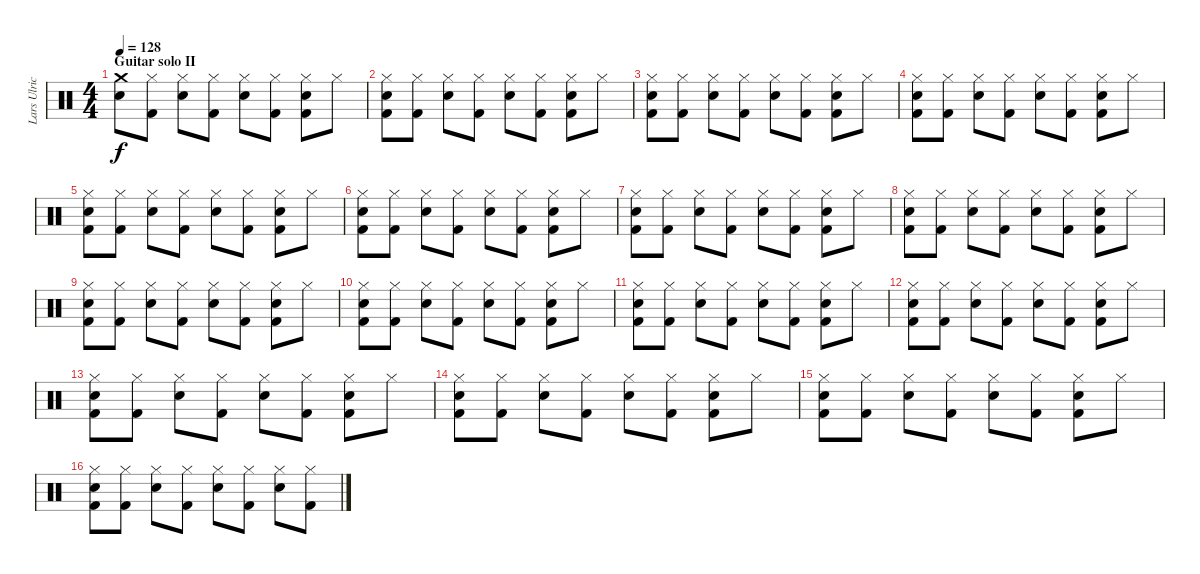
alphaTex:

\track ("Lars Ulrich" "Lars Ulric") {instrument percussion}
\staff {score}
\articulation defaults
\ts (4 4)
\section ("" "Guitar solo II")
\tempo 128
\clef neutral
\ks c
("Crash medium (hit)" "Snare (hit) 2").8{dy f} ("Kick (hit) 2" "Hi-Hat (closed)").8 ("Snare (hit) 2" "Hi-Hat (closed)").8 ("Kick (hit) 2" "Hi-Hat (closed)").8 ("Hi-Hat (closed)" "Snare (hit) 2").8 ("Hi-Hat (closed)" "Kick (hit) 2").8 ("Snare (hit) 2" "Hi-Hat (closed)" "Kick (hit) 2").8 "Hi-Hat (closed)".8 |
("Kick (hit) 2" "Snare (hit) 2" "Hi-Hat (closed)").8 ("Hi-Hat (closed)" "Kick (hit) 2").8 ("Snare (hit) 2" "Hi-Hat (closed)").8 ("Kick (hit) 2" "Hi-Hat (closed)").8 ("Hi-Hat (closed)" "Snare (hit) 2").8 ("Kick (hit) 2" "Hi-Hat (closed)").8 ("Kick (hit) 2" "Hi-Hat (closed)" "Snare (hit) 2").8 "Hi-Hat (closed)".8 |
("Kick (hit) 2" "Snare (hit) 2" "Hi-Hat (closed)").8 ("Hi-Hat (closed)" "Kick (hit) 2").8 ("Snare (hit) 2" "Hi-Hat (closed)").8 ("Kick (hit) 2" "Hi-Hat (closed)").8 ("Hi-Hat (closed)" "Snare (hit) 2").8 ("Kick (hit) 2" "Hi-Hat (closed)").8 ("Kick (hit) 2" "Hi-Hat (closed)" "Snare (hit) 2").8 "Hi-Hat (closed)".8 |
("Kick (hit) 2" "Snare (hit) 2" "Hi-Hat (closed)").8 ("Hi-Hat (closed)" "Kick (hit) 2").8 ("Snare (hit) 2" "Hi-Hat (closed)").8 ("Kick (hit) 2" "Hi-Hat (closed)").8 ("Hi-Hat (closed)" "Snare (hit) 2").8 ("Kick (hit) 2" "Hi-Hat (closed)").8 ("Kick (hit) 2" "Hi-Hat (closed)" "Snare (hit) 2").8 "Hi-Hat (closed)".8 |
("Kick (hit) 2" "Snare (hit) 2" "Hi-Hat (closed)").8 ("Hi-Hat (closed)" "Kick (hit) 2").8 ("Snare (hit) 2" "Hi-Hat (closed)").8 ("Kick (hit) 2" "Hi-Hat (closed)").8 ("Hi-Hat (closed)" "Snare (hit) 2").8 ("Kick (hit) 2" "Hi-Hat (closed)").8 ("Kick (hit) 2" "Hi-Hat (closed)" "Snare (hit) 2").8 "Hi-Hat (closed)".8 |
("Kick (hit) 2" "Snare (hit) 2" "Hi-Hat (closed)").8 ("Hi-Hat (closed)" "Kick (hit) 2").8 ("Snare (hit) 2" "Hi-Hat (closed)").8 ("Kick (hit) 2" "Hi-Hat (closed)").8 ("Hi-Hat (closed)" "Snare (hit) 2").8 ("Kick (hit) 2" "Hi-Hat (closed)").8 ("Kick (hit) 2" "Hi-Hat (closed)" "Snare (hit) 2").8 "Hi-Hat (closed)".8 |
("Kick (hit) 2" "Snare (hit) 2" "Hi-Hat (closed)").8 ("Hi-Hat (closed)" "Kick (hit) 2").8 ("Snare (hit) 2" "Hi-Hat (closed)").8 ("Kick (hit) 2" "Hi-Hat (closed)").8 ("Hi-Hat (closed)" "Snare (hit) 2").8 ("Kick (hit) 2" "Hi-Hat (closed)").8 ("Kick (hit) 2" "Hi-Hat (closed)" "Snare (hit) 2").8 "Hi-Hat (closed)".8 |
("Kick (hit) 2" "Snare (hit) 2" "Hi-Hat (closed)").8 ("Hi-Hat (closed)" "Kick (hit) 2").8 ("Snare (hit) 2" "Hi-Hat (closed)").8 ("Kick (hit) 2" "Hi-Hat (closed)").8 ("Hi-Hat (closed)" "Snare (hit) 2").8 ("Kick (hit) 2" "Hi-Hat (closed)").8 ("Kick (hit) 2" "Hi-Hat (closed)" "Snare (hit) 2").8 "Hi-Hat (closed)".8 |
("Kick (hit) 2" "Snare (hit) 2" "Hi-Hat (closed)").8 ("Hi-Hat (closed)" "Kick (hit) 2").8 ("Snare (hit) 2" "Hi-Hat (closed)").8 ("Kick (hit) 2" "Hi-Hat (closed)").8 ("Hi-Hat (closed)" "Snare (hit) 2").8 ("Kick (hit) 2" "Hi-Hat (closed)").8 ("Kick (hit) 2" "Hi-Hat (closed)" "Snare (hit) 2").8 "Hi-Hat (closed)".8 |
("Kick (hit) 2" "Snare (hit) 2" "Hi-Hat (closed)").8 ("Hi-Hat (closed)" "Kick (hit) 2").8 ("Snare (hit) 2" "Hi-Hat (closed)").8 ("Kick (hit) 2" "Hi-Hat (closed)").8 ("Hi-Hat (closed)" "Snare (hit) 2").8 ("Kick (hit) 2" "Hi-Hat (closed)").8 ("Kick (hit) 2" "Hi-Hat (closed)" "Snare (hit) 2").8 "Hi-Hat (closed)".8 |
("Kick (hit) 2" "Snare (hit) 2" "Hi-Hat (closed)").8 ("Hi-Hat (closed)" "Kick (hit) 2").8 ("Snare (hit) 2" "Hi-Hat (closed)").8 ("Kick (hit) 2" "Hi-Hat (closed)").8 ("Hi-Hat (closed)" "Snare (hit) 2").8 ("Kick (hit) 2" "Hi-Hat (closed)").8 ("Kick (hit) 2" "Hi-Hat (closed)" "Snare (hit) 2").8 "Hi-Hat (closed)".8 |
("Kick (hit) 2" "Snare (hit) 2" "Hi-Hat (closed)").8 ("Hi-Hat (closed)" "Kick (hit) 2").8 ("Snare (hit) 2" "Hi-Hat (closed)").8 ("Kick (hit) 2" "Hi-Hat (closed)").8 ("Hi-Hat (closed)" "Snare (hit) 2").8 ("Kick (hit) 2" "Hi-Hat (closed)").8 ("Kick (hit) 2" "Hi-Hat (closed)" "Snare (hit) 2").8 "Hi-Hat (closed)".8 |
("Kick (hit) 2" "Snare (hit) 2" "Hi-Hat (closed)").8 ("Hi-Hat (closed)" "Kick (hit) 2").8 ("Snare (hit) 2" "Hi-Hat (closed)").8 ("Kick (hit) 2" "Hi-Hat (closed)").8 ("Hi-Hat (closed)" "Snare (hit) 2").8 ("Kick (hit) 2" "Hi-Hat (closed)").8 ("Kick (hit) 2" "Hi-Hat (closed)" "Snare (hit) 2").8 "Hi-Hat (closed)".8 |
("Kick (hit) 2" "Snare (hit) 2" "Hi-Hat (closed)").8 ("Hi-Hat (closed)" "Kick (hit) 2").8 ("Snare (hit) 2" "Hi-Hat (closed)").8 ("Kick (hit) 2" "Hi-Hat (closed)").8 ("Hi-Hat (closed)" "Snare (hit) 2").8 ("Kick (hit) 2" "Hi-Hat (closed)").8 ("Kick (hit) 2" "Hi-Hat (closed)" "Snare (hit) 2").8 "Hi-Hat (closed)".8 |
("Kick (hit) 2" "Snare (hit) 2" "Hi-Hat (closed)").8 ("Hi-Hat (closed)" "Kick (hit) 2").8 ("Snare (hit) 2" "Hi-Hat (closed)").8 ("Kick (hit) 2" "Hi-Hat (closed)").8 ("Hi-Hat (closed)" "Snare (hit) 2").8 ("Kick (hit) 2" "Hi-Hat (closed)").8 ("Kick (hit) 2" "Hi-Hat (closed)" "Snare (hit) 2").8 "Hi-Hat (closed)".8 |
("Kick (hit) 2" "Snare (hit) 2" "Hi-Hat (closed)").8 ("Hi-Hat (closed)" "Kick (hit) 2").8 ("Snare (hit) 2" "Hi-Hat (closed)").8 ("Kick (hit) 2" "Hi-Hat (closed)").8 ("Hi-Hat (closed)" "Snare (hit) 2").8 ("Kick (hit) 2" "Hi-Hat (closed)").8 ("Hi-Hat (closed)" "Snare (hit) 2").8 ("Kick (hit) 2" "Hi-Hat (closed)").8
